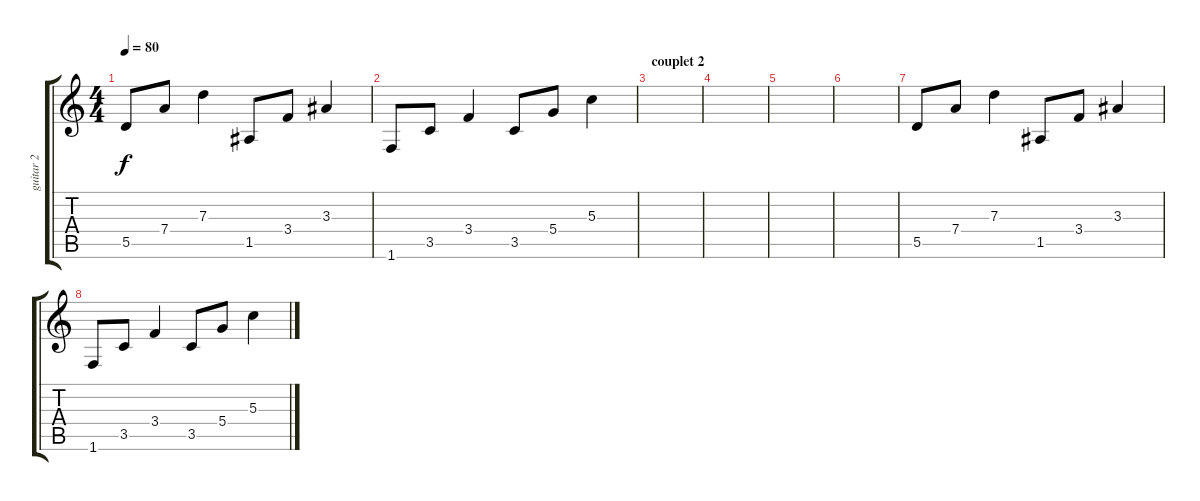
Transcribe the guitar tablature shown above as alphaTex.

\track ("guitar 2" "guitar 2") {instrument distortionguitar}
\staff {score tabs}
\tuning (E4 B3 G3 D3 A2 E2) {hide}
\ts (4 4)
\tempo 80
\clef g2
\ks c
5.5.8{dy f} 7.4.8 7.3.4 1.5.8 3.4.8 3.3.4 |
1.6.8 3.5.8 3.4.4 3.5.8 5.4.8 5.3.4 |
\section ("" "couplet 2")
|
|
|
|
5.5.8 7.4.8 7.3.4 1.5.8 3.4.8 3.3.4 |
1.6.8 3.5.8 3.4.4 3.5.8 5.4.8 5.3.4
